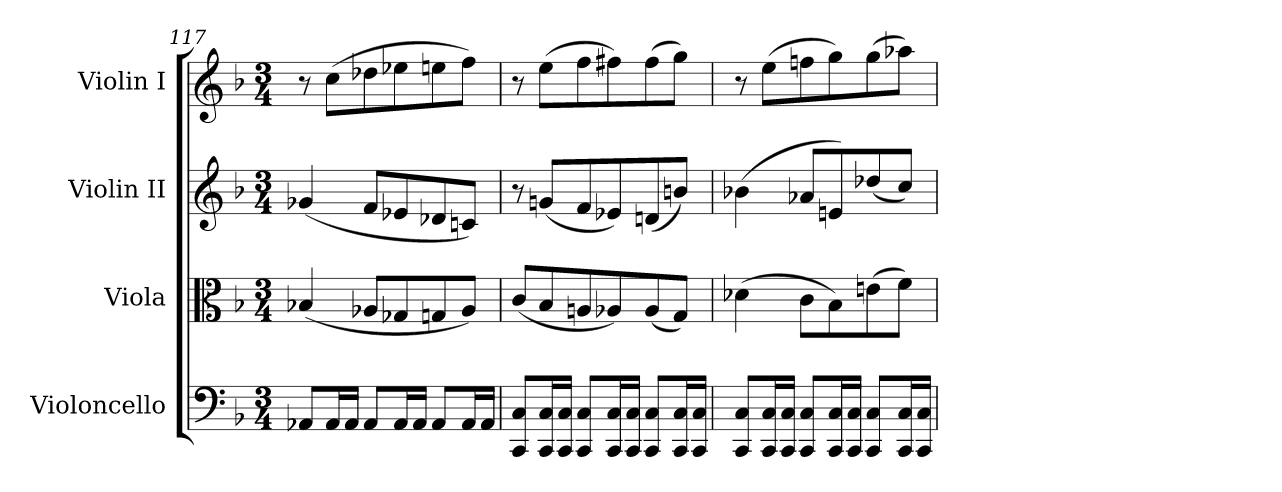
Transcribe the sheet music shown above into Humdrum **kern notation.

**kern	**kern	**kern	**kern
*part4	*part3	*part2	*part1
*staff4	*staff3	*staff2	*staff1
*I"Violoncello	*I"Viola	*I"Violin II	*I"Violin I
*I'Vc	*I'Vla	*I'Vln	*I'Vln
!!LO:PB:g=z
*clefF4	*clefC3	*clefG2	*clefG2
*k[b-]	*k[b-]	*k[b-]	*k[b-]
*M3/4	*M3/4	*M3/4	*M3/4
=117	=117	=117	=117
8AA-X/L	(<4B-X/	(<4g-X/	8r
16AA-/L	.	.	(>8cc\L
16AA-/JJ	.	.	.
8AA-/L	8A-X/L	8f/L	8dd-X\
16AA-/L	8G-X/	8e-X/	8ee-X\
16AA-/JJ	.	.	.
8AA-/L	8Gn/	8d-X/	8een\
16AA-/L	8A-/J)	8cn/J)	8ff\J)
16AA-/JJ	.	.	.
=118	=118	=118	=118
8CC/ 8C/L	(<8c/L	8r	8r
16CC/ 16C/L	8B-/	(<8gn/L	(>8ee\L
16CC/ 16C/JJ	.	.	.
8CC/ 8C/L	8An/	8f/	8ff\
16CC/ 16C/L	8A-X/)	8e-X/)	8ff#X\)
16CC/ 16C/JJ	.	.	.
8CC/ 8C/L	(<8A-/	(<8dn/	(>8ff#\
16CC/ 16C/L	8G/J)	8bn/J)	8gg\J)
16CC/ 16C/JJ	.	.	.
=119	=119	=119	=119
8CC/ 8C/L	(>4d-X\	(<4b-X\	8r
16CC/ 16C/L	.	.	(>8ee\L
16CC/ 16C/JJ	.	.	.
8CC/ 8C/L	8c\L	8a-X/L	8ffn\
16CC/ 16C/L	8B-\)	8en/)	8gg\)
16CC/ 16C/JJ	.	.	.
8CC/ 8C/L	(>8en\	(<8dd-X/	(>8gg\
16CC/ 16C/L	8f\J)	8cc/J)	8aa-X\J)
16CC/ 16C/JJ	.	.	.
=	=	=	=
*-	*-	*-	*-
